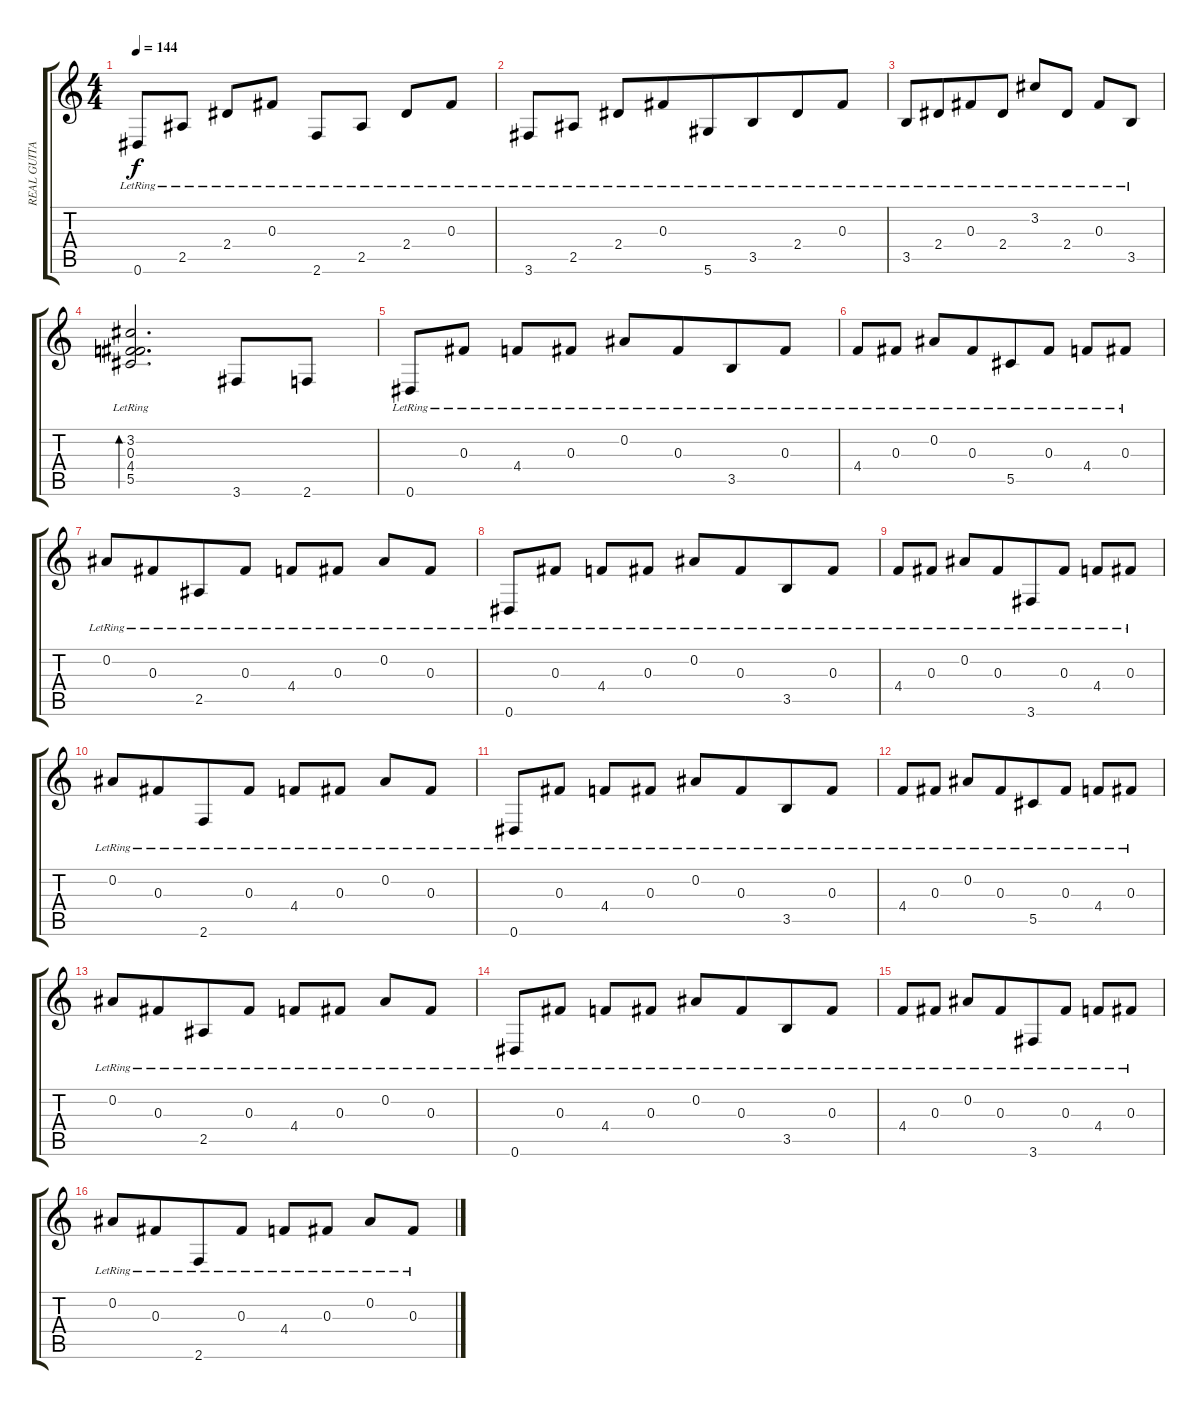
\track ("REAL GUITAR ( ARPEGIOS )" "REAL GUITA") {instrument acousticguitarsteel}
\staff {score tabs}
\tuning (Eb4 Bb3 Gb3 Db3 Ab2 Eb2) {hide}
\ts (4 4)
\tempo 144
\clef g2
\ks c
0.6{lr}.8{dy f beam merge} 2.5{lr}.8 2.4{lr}.8 0.3{lr}.8 2.6{lr}.8{beam merge} 2.5{lr}.8 2.4{lr}.8{beam merge} 0.3{lr}.8 |
3.6{lr}.8 2.5{lr}.8 2.4{lr}.8{beam merge} 0.3{lr}.8{beam merge} 5.6{lr}.8{beam merge} 3.5{lr}.8{beam merge} 2.4{lr}.8 0.3{lr}.8 |
3.5{lr}.8 2.4{lr}.8{beam merge} 0.3{lr}.8{beam merge} 2.4{lr}.8 3.2{lr}.8 2.4{lr}.8 0.3{lr}.8 3.5{lr}.8 |
(3.2 0.3 4.4 5.5{lr}).2{d bd 120} 3.6.8{beam merge} 2.6.8 |
0.6{lr}.8 0.3{lr}.8 4.4{lr}.8 0.3{lr}.8 0.2{lr}.8 0.3{lr}.8{beam merge} 3.5{lr}.8 0.3{lr}.8 |
4.4{lr}.8 0.3{lr}.8 0.2{lr}.8 0.3{lr}.8{beam merge} 5.5{lr}.8 0.3{lr}.8 4.4{lr}.8 0.3{lr}.8 |
0.2{lr}.8 0.3{lr}.8{beam merge} 2.5{lr}.8 0.3{lr}.8 4.4{lr}.8 0.3{lr}.8 0.2{lr}.8 0.3{lr}.8 |
0.6{lr}.8 0.3{lr}.8 4.4{lr}.8 0.3{lr}.8 0.2{lr}.8 0.3{lr}.8{beam merge} 3.5{lr}.8 0.3{lr}.8 |
4.4{lr}.8 0.3{lr}.8 0.2{lr}.8 0.3{lr}.8{beam merge} 3.6{lr}.8 0.3{lr}.8 4.4{lr}.8 0.3{lr}.8 |
0.2{lr}.8 0.3{lr}.8{beam merge} 2.6{lr}.8 0.3{lr}.8 4.4{lr}.8 0.3{lr}.8 0.2{lr}.8 0.3{lr}.8 |
0.6{lr}.8 0.3{lr}.8 4.4{lr}.8 0.3{lr}.8 0.2{lr}.8 0.3{lr}.8{beam merge} 3.5{lr}.8 0.3{lr}.8 |
4.4{lr}.8 0.3{lr}.8 0.2{lr}.8 0.3{lr}.8{beam merge} 5.5{lr}.8 0.3{lr}.8 4.4{lr}.8 0.3{lr}.8 |
0.2{lr}.8 0.3{lr}.8{beam merge} 2.5{lr}.8 0.3{lr}.8 4.4{lr}.8 0.3{lr}.8 0.2{lr}.8 0.3{lr}.8 |
0.6{lr}.8 0.3{lr}.8 4.4{lr}.8 0.3{lr}.8 0.2{lr}.8 0.3{lr}.8{beam merge} 3.5{lr}.8 0.3{lr}.8 |
4.4{lr}.8 0.3{lr}.8 0.2{lr}.8 0.3{lr}.8{beam merge} 3.6{lr}.8 0.3{lr}.8 4.4{lr}.8 0.3{lr}.8 |
0.2{lr}.8 0.3{lr}.8{beam merge} 2.6{lr}.8 0.3{lr}.8 4.4{lr}.8 0.3{lr}.8 0.2{lr}.8 0.3{lr}.8
